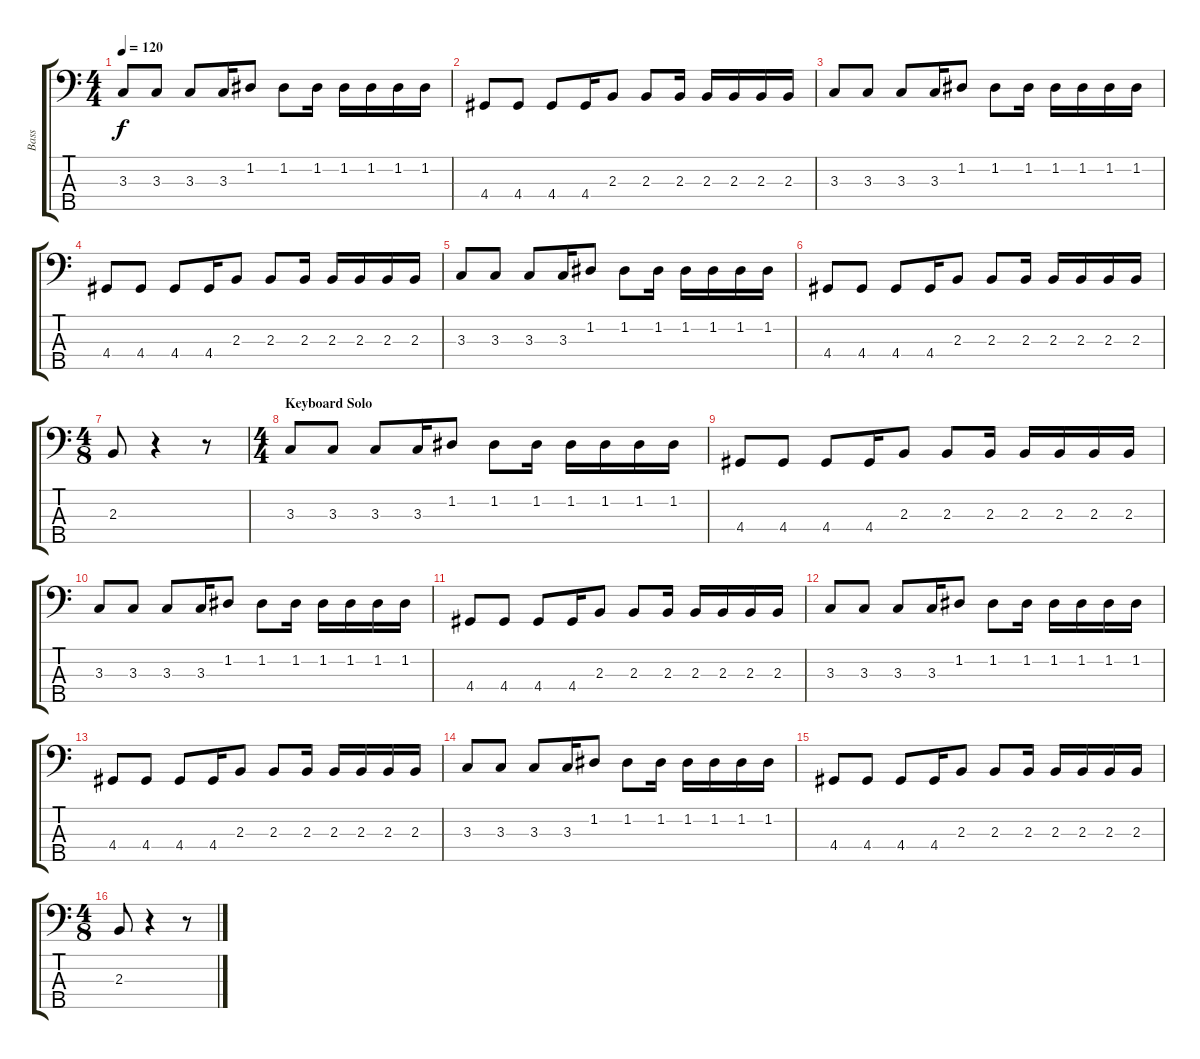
\track ("Bass" "Bass") {instrument electricbasspick}
\staff {score tabs}
\tuning (G2 D2 A1 E1 B0) {hide}
\ts (4 4)
\tempo 120
\clef f4
\ks c
3.3.8{dy f} 3.3.8 3.3.8 3.3.16 1.2.8 1.2.8 1.2.16 1.2.16 1.2.16 1.2.16 1.2.16 |
4.4.8 4.4.8 4.4.8 4.4.16 2.3.8 2.3.8 2.3.16 2.3.16 2.3.16 2.3.16 2.3.16 |
3.3.8 3.3.8 3.3.8 3.3.16 1.2.8 1.2.8 1.2.16 1.2.16 1.2.16 1.2.16 1.2.16 |
4.4.8 4.4.8 4.4.8 4.4.16 2.3.8 2.3.8 2.3.16 2.3.16 2.3.16 2.3.16 2.3.16 |
3.3.8 3.3.8 3.3.8 3.3.16 1.2.8 1.2.8 1.2.16 1.2.16 1.2.16 1.2.16 1.2.16 |
4.4.8 4.4.8 4.4.8 4.4.16 2.3.8 2.3.8 2.3.16 2.3.16 2.3.16 2.3.16 2.3.16 |
\ts (4 8)
2.3.8 r.4 r.8 |
\ts (4 4)
\section ("" "Keyboard Solo")
3.3.8 3.3.8 3.3.8 3.3.16 1.2.8 1.2.8 1.2.16 1.2.16 1.2.16 1.2.16 1.2.16 |
4.4.8 4.4.8 4.4.8 4.4.16 2.3.8 2.3.8 2.3.16 2.3.16 2.3.16 2.3.16 2.3.16 |
3.3.8 3.3.8 3.3.8 3.3.16 1.2.8 1.2.8 1.2.16 1.2.16 1.2.16 1.2.16 1.2.16 |
4.4.8 4.4.8 4.4.8 4.4.16 2.3.8 2.3.8 2.3.16 2.3.16 2.3.16 2.3.16 2.3.16 |
3.3.8 3.3.8 3.3.8 3.3.16 1.2.8 1.2.8 1.2.16 1.2.16 1.2.16 1.2.16 1.2.16 |
4.4.8 4.4.8 4.4.8 4.4.16 2.3.8 2.3.8 2.3.16 2.3.16 2.3.16 2.3.16 2.3.16 |
3.3.8 3.3.8 3.3.8 3.3.16 1.2.8 1.2.8 1.2.16 1.2.16 1.2.16 1.2.16 1.2.16 |
4.4.8 4.4.8 4.4.8 4.4.16 2.3.8 2.3.8 2.3.16 2.3.16 2.3.16 2.3.16 2.3.16 |
\ts (4 8)
2.3.8 r.4 r.8
